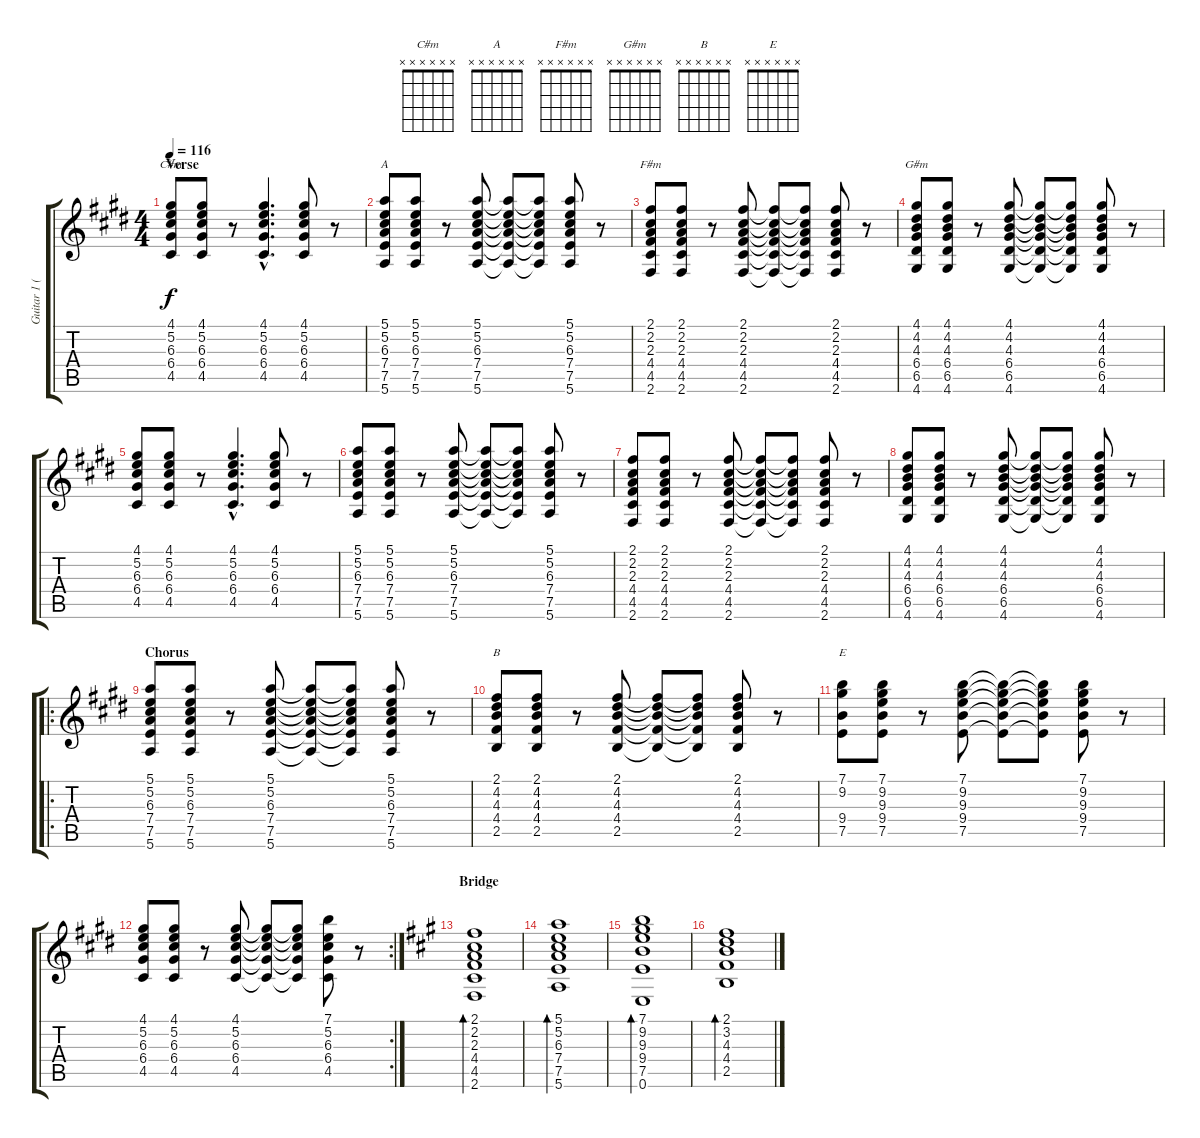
\track ("Guitar 1 (acous.) | Aria acous." "Guitar 1 (") {instrument acousticguitarsteel}
\staff {score tabs}
\tuning (E4 B3 G3 D3 A2 E2) {hide}
\chord ("C#m" x x x x x x)
\chord ("A" x x x x x x)
\chord ("F#m" x x x x x x)
\chord ("G#m" x x x x x x)
\chord ("B" x x x x x x)
\chord ("E" x x x x x x)
\ts (4 4)
\section ("" "Verse")
\tempo 116
\clef g2
\ks c#minor
(4.1 5.2 6.3 6.4 4.5).8{ch "C#m" dy f} (4.1 5.2 6.3 6.4 4.5).8 r.8 (4.1{hac} 5.2{hac} 6.3{hac} 6.4{hac} 4.5{hac}).4{d} (4.1 5.2 6.3 6.4 4.5).8 r.8 |
(5.1 5.2 6.3 7.4 7.5 5.6).8{ch "A"} (5.1 5.2 6.3 7.4 7.5 5.6).8 r.8 (5.1 5.2 6.3 7.4 7.5 5.6).8 (5.1{t} 5.2{t} 6.3{t} 7.4{t} 7.5{t} 5.6{t}).8 (5.1{t} 5.2{t} 6.3{t} 7.4{t} 7.5{t} 5.6{t}).8 (5.1 5.2 6.3 7.4 7.5 5.6).8 r.8 |
(2.1 2.2 2.3 4.4 4.5 2.6).8{ch "F#m"} (2.1 2.2 2.3 4.4 4.5 2.6).8 r.8 (2.1 2.2 2.3 4.4 4.5 2.6).8 (2.1{t} 2.2{t} 2.3{t} 4.4{t} 4.5{t} 2.6{t}).8 (2.1{t} 2.2{t} 2.3{t} 4.4{t} 4.5{t} 2.6{t}).8 (2.1 2.2 2.3 4.4 4.5 2.6).8 r.8 |
(4.1 4.2 4.3 6.4 6.5 4.6).8{ch "G#m"} (4.1 4.2 4.3 6.4 6.5 4.6).8 r.8 (4.1 4.2 4.3 6.4 6.5 4.6).8 (4.1{t} 4.2{t} 4.3{t} 6.4{t} 6.5{t} 4.6{t}).8 (4.1{t} 4.2{t} 4.3{t} 6.4{t} 6.5{t} 4.6{t}).8 (4.1 4.2 4.3 6.4 6.5 4.6).8 r.8 |
(4.1 5.2 6.3 6.4 4.5).8 (4.1 5.2 6.3 6.4 4.5).8 r.8 (4.1{hac} 5.2{hac} 6.3{hac} 6.4{hac} 4.5{hac}).4{d} (4.1 5.2 6.3 6.4 4.5).8 r.8 |
(5.1 5.2 6.3 7.4 7.5 5.6).8 (5.1 5.2 6.3 7.4 7.5 5.6).8 r.8 (5.1 5.2 6.3 7.4 7.5 5.6).8 (5.1{t} 5.2{t} 6.3{t} 7.4{t} 7.5{t} 5.6{t}).8 (5.1{t} 5.2{t} 6.3{t} 7.4{t} 7.5{t} 5.6{t}).8 (5.1 5.2 6.3 7.4 7.5 5.6).8 r.8 |
(2.1 2.2 2.3 4.4 4.5 2.6).8 (2.1 2.2 2.3 4.4 4.5 2.6).8 r.8 (2.1 2.2 2.3 4.4 4.5 2.6).8 (2.1{t} 2.2{t} 2.3{t} 4.4{t} 4.5{t} 2.6{t}).8 (2.1{t} 2.2{t} 2.3{t} 4.4{t} 4.5{t} 2.6{t}).8 (2.1 2.2 2.3 4.4 4.5 2.6).8 r.8 |
(4.1 4.2 4.3 6.4 6.5 4.6).8 (4.1 4.2 4.3 6.4 6.5 4.6).8 r.8 (4.1 4.2 4.3 6.4 6.5 4.6).8 (4.1{t} 4.2{t} 4.3{t} 6.4{t} 6.5{t} 4.6{t}).8 (4.1{t} 4.2{t} 4.3{t} 6.4{t} 6.5{t} 4.6{t}).8 (4.1 4.2 4.3 6.4 6.5 4.6).8 r.8 |
\ro
\section ("" "Chorus")
(5.1 5.2 6.3 7.4 7.5 5.6).8 (5.1 5.2 6.3 7.4 7.5 5.6).8 r.8 (5.1 5.2 6.3 7.4 7.5 5.6).8 (5.1{t} 5.2{t} 6.3{t} 7.4{t} 7.5{t} 5.6{t}).8 (5.1{t} 5.2{t} 6.3{t} 7.4{t} 7.5{t} 5.6{t}).8 (5.1 5.2 6.3 7.4 7.5 5.6).8 r.8 |
(2.1 4.2 4.3 4.4 2.5).8{ch "B"} (2.1 4.2 4.3 4.4 2.5).8 r.8 (2.1 4.2 4.3 4.4 2.5).8 (2.1{t} 4.2{t} 4.3{t} 4.4{t} 2.5{t}).8 (2.1{t} 4.2{t} 4.3{t} 4.4{t} 2.5{t}).8 (2.1 4.2 4.3 4.4 2.5).8 r.8 |
(7.1 9.2 9.4 7.5).8{ch "E"} (7.1 9.2 9.3 9.4 7.5).8 r.8 (7.1 9.2 9.3 9.4 7.5).8 (7.1{t} 9.2{t} 9.3{t} 9.4{t} 7.5{t}).8 (7.1{t} 9.2{t} 9.3{t} 9.4{t} 7.5{t}).8 (7.1 9.2 9.3 9.4 7.5).8 r.8 |
\rc 2
(4.1 5.2 6.3 6.4 4.5).8 (4.1 5.2 6.3 6.4 4.5).8 r.8 (4.1 5.2 6.3 6.4 4.5).8 (4.1{t} 5.2{t} 6.3{t} 6.4{t} 4.5{t}).8 (4.1{t} 5.2{t} 6.3{t} 6.4{t} 4.5{t}).8 (7.1 5.2 6.3 6.4 4.5).8 r.8 |
\section ("" "Bridge")
\ks f#minor
(2.1 2.2 2.3 4.4 4.5 2.6).1{bd 480} |
(5.1 5.2 6.3 7.4 7.5 5.6).1{bd 480} |
(7.1 9.2 9.3 9.4 7.5 0.6).1{bd 480} |
(2.1 3.2 4.3 4.4 2.5).1{bd 480}
